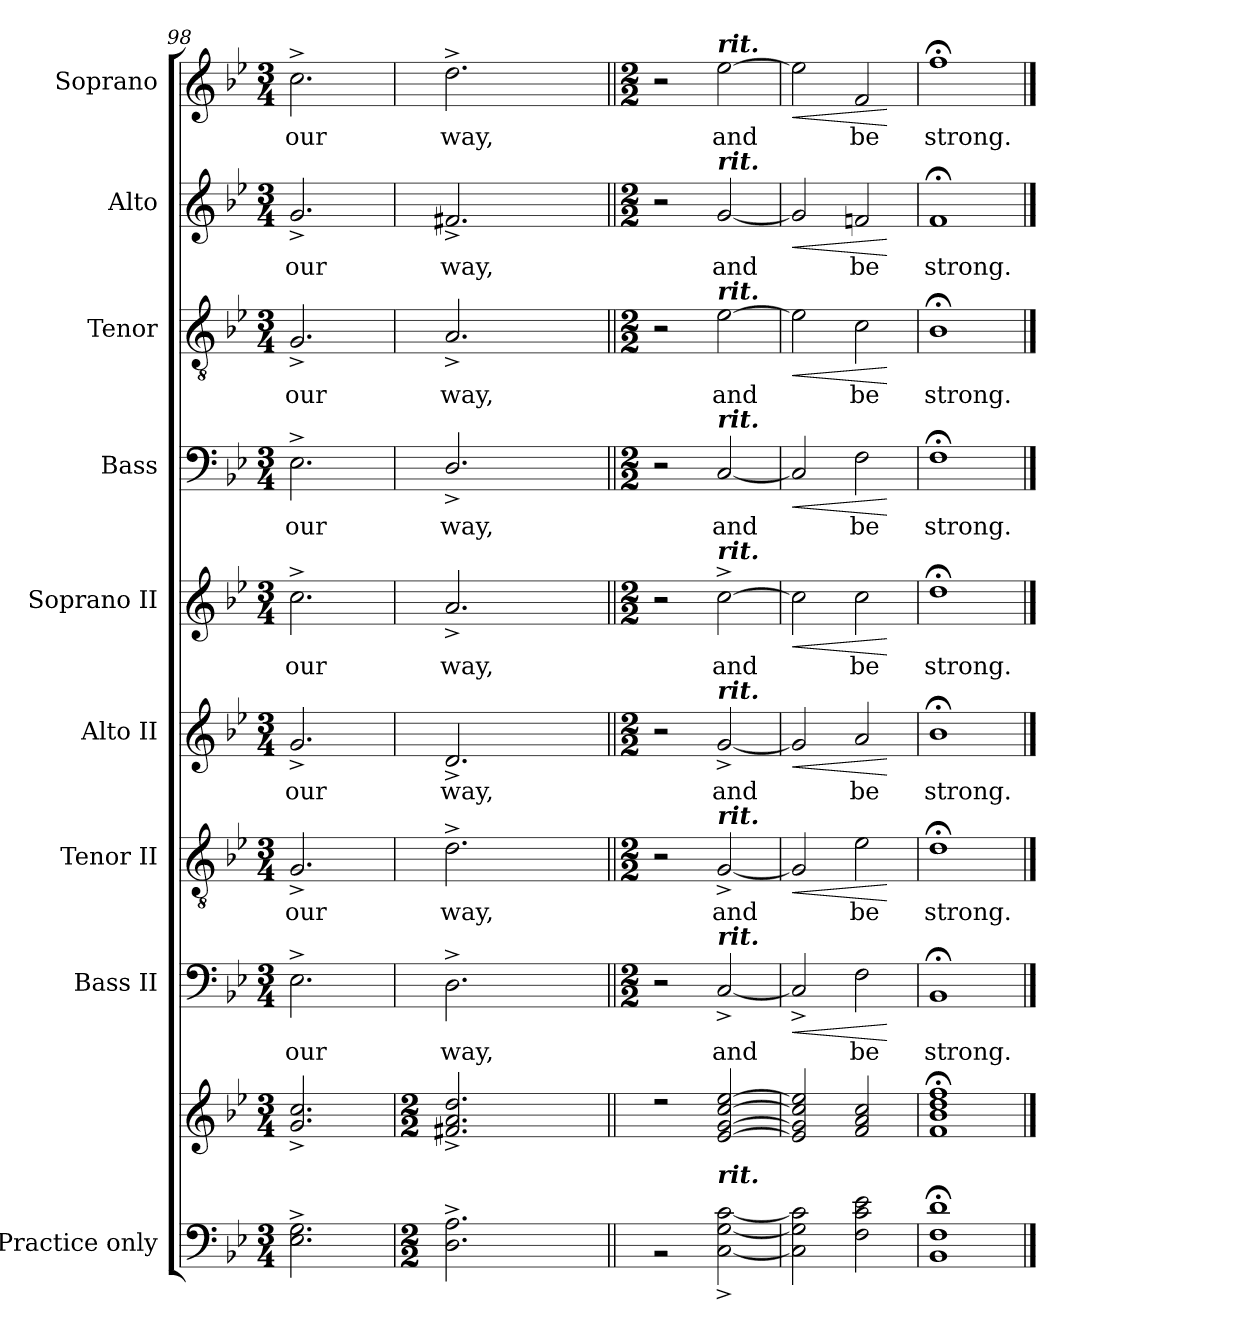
**kern	**kern	**dynam	**kern	**text	**dynam	**kern	**text	**dynam	**kern	**text	**dynam	**kern	**text	**dynam	**kern	**text	**dynam	**kern	**text	**dynam	**kern	**text	**dynam	**kern	**text	**dynam
*part9	*part9	*part9	*part8	*part8	*part8	*part7	*part7	*part7	*part6	*part6	*part6	*part5	*part5	*part5	*part4	*part4	*part4	*part3	*part3	*part3	*part2	*part2	*part2	*part1	*part1	*part1
*staff10	*staff9	*staff9/10	*staff8	*staff8	*staff8	*staff7	*staff7	*staff7	*staff6	*staff6	*staff6	*staff5	*staff5	*staff5	*staff4	*staff4	*staff4	*staff3	*staff3	*staff3	*staff2	*staff2	*staff2	*staff1	*staff1	*staff1
*I"Practice only	*	*	*I"Bass II	*	*	*I"Tenor II	*	*	*I"Alto II	*	*	*I"Soprano II	*	*	*I"Bass	*	*	*I"Tenor	*	*	*I"Alto	*	*	*I"Soprano	*	*
*	*	*	*I'B	*	*	*I'T	*	*	*I'A	*	*	*I'S	*	*	*I'B	*	*	*I'T	*	*	*I'A	*	*	*I'S	*	*
*clefF4	*clefG2	*	*clefF4	*	*	*clefGv2	*	*	*clefG2	*	*	*clefG2	*	*	*clefF4	*	*	*clefGv2	*	*	*clefG2	*	*	*clefG2	*	*
*k[b-e-]	*k[b-e-]	*	*k[b-e-]	*	*	*k[b-e-]	*	*	*k[b-e-]	*	*	*k[b-e-]	*	*	*k[b-e-]	*	*	*k[b-e-]	*	*	*k[b-e-]	*	*	*k[b-e-]	*	*
*B-:	*B-:	*	*B-:	*	*	*B-:	*	*	*B-:	*	*	*B-:	*	*	*B-:	*	*	*B-:	*	*	*B-:	*	*	*B-:	*	*
*M3/4	*M3/4	*	*M3/4	*	*	*M3/4	*	*	*M3/4	*	*	*M3/4	*	*	*M3/4	*	*	*M3/4	*	*	*M3/4	*	*	*M3/4	*	*
=98A	=98A	=98A	=98A	=98A	=98A	=98A	=98A	=98A	=98A	=98A	=98A	=98A	=98A	=98A	=98A	=98A	=98A	=98A	=98A	=98A	=98A	=98A	=98A	=98A	=98A	=98A
*^	*^	*	*	*	*	*	*	*	*	*	*	*	*	*	*	*	*	*	*	*	*	*	*	*	*	*
!	!	!	!	!	!	!LO:LY:b	!	!	!LO:LY:b	!	!	!LO:LY:b	!	!	!LO:LY:b	!	!	!LO:LY:b	!	!	!LO:LY:b	!	!	!LO:LY:b	!	!	!LO:LY:b	!
4ryy	2.E-^ 2.G^	2.g^ 2.cc^	4ryy	.	2.E-^	our	.	2.G^	our	.	2.g^	our	.	2.cc^	our	.	2.E-^	our	.	2.G^	our	.	2.g^	our	.	2.cc^	our	.
2ryy	.	.	2ryy	.	.	.	.	.	.	.	.	.	.	.	.	.	.	.	.	.	.	.	.	.	.	.	.	.
=99A	=99A	=99A	=99A	=99A	=99A	=99A	=99A	=99A	=99A	=99A	=99A	=99A	=99A	=99A	=99A	=99A	=99A	=99A	=99A	=99A	=99A	=99A	=99A	=99A	=99A	=99A	=99A	=99A
*M2/2	*	*M2/2	*	*	*	*	*	*	*	*	*	*	*	*	*	*	*	*	*	*	*	*	*	*	*	*	*	*
!	!	!	!	!	!	!LO:LY:b	!	!	!LO:LY:b	!	!	!LO:LY:b	!	!	!LO:LY:b	!	!	!LO:LY:b	!	!	!LO:LY:b	!	!	!LO:LY:b	!	!	!LO:LY:b	!
1ryy	2.D^ 2.A^	2.f#X^ 2.a^ 2.dd^	1ryy	.	2.D^	way,	.	2.d^	way,	.	2.d^	way,	.	2.a^	way,	.	2.D^/	way,	.	2.A^	way,	.	2.f#X^	way,	.	2.dd^	way,	.
.	2ryy	2ryy	.	.	2ryy	.	.	2ryy	.	.	2ryy	.	.	2ryy	.	.	2ryy	.	.	2ryy	.	.	2ryy	.	.	2ryy	.	.
4ryy	.	.	4ryy	.	.	.	.	.	.	.	.	.	.	.	.	.	.	.	.	.	.	.	.	.	.	.	.	.
=100||	=100||	=100||	=100||	=100||	=100||	=100||	=100||	=100||	=100||	=100||	=100||	=100||	=100||	=100||	=100||	=100||	=100||	=100||	=100||	=100||	=100||	=100||	=100||	=100||	=100||	=100||	=100||	=100||
*	*	*	*	*	*M2/2	*	*	*M2/2	*	*	*M2/2	*	*	*M2/2	*	*	*M2/2	*	*	*M2/2	*	*	*M2/2	*	*	*M2/2	*	*
1ryy	2r	2r	1ryy	.	2r	.	.	2r	.	.	2r	.	.	2r	.	.	2r	.	.	2r	.	.	2r	.	.	2r	.	.
!	!	!	!	!	!	!	!	!	!	!	!	!	!	!	!	!	!	!	!	!	!	!	!	!	!	!LO:TX:a:Bi:t=rit.	!	!
!	!	!	!	!	!	!	!	!	!	!	!	!	!	!	!	!	!	!	!	!	!	!	!LO:TX:a:Bi:t=rit.	!	!	!	!	!
!	!	!	!	!	!	!	!	!	!	!	!	!	!	!	!	!	!	!	!	!LO:TX:a:Bi:t=rit.	!	!	!	!	!	!	!	!
!	!	!	!	!	!	!	!	!	!	!	!	!	!	!	!	!	!LO:TX:a:Bi:t=rit.	!	!	!	!	!	!	!	!	!	!	!
!	!	!	!	!	!	!	!	!	!	!	!	!	!	!LO:TX:a:Bi:t=rit.	!	!	!	!	!	!	!	!	!	!	!	!	!	!
!	!	!	!	!	!	!	!	!	!	!	!LO:TX:a:Bi:t=rit.	!	!	!	!	!	!	!	!	!	!	!	!	!	!	!	!	!
!	!	!	!	!	!	!	!	!LO:TX:a:Bi:t=rit.	!	!	!	!	!	!	!	!	!	!	!	!	!	!	!	!	!	!	!	!
!	!	!	!	!	!LO:TX:a:Bi:t=rit.	!	!	!	!	!	!	!	!	!	!	!	!	!	!	!	!	!	!	!	!	!	!	!
!	!LO:TX:a:Bi:t=rit.	!	!	!	!	!	!	!	!	!	!	!	!	!	!	!	!	!	!	!	!	!	!	!	!	!	!	!
!	!	!	!	!	!	!LO:LY:b	!	!	!LO:LY:b	!	!	!LO:LY:b	!	!	!LO:LY:b	!	!	!LO:LY:b	!	!	!LO:LY:b	!	!	!LO:LY:b	!	!	!LO:LY:b	!
.	[2C^ [2G^ [2c^	[2e- [2g [2cc [2ee-	.	.	[2C^	and	.	[2G^	and	.	[2g^	and	.	[2cc^	and	.	[2C	and	.	[2e-	and	.	[2g	and	.	[2ee-	and	.
=101	=101	=101	=101	=101	=101	=101	=101	=101	=101	=101	=101	=101	=101	=101	=101	=101	=101	=101	=101	=101	=101	=101	=101	=101	=101	=101	=101	=101
!	!	!	!	!LO:HP:b	!	!	!LO:HP:b	!	!	!LO:HP:b	!	!	!LO:HP:b	!	!	!LO:HP:b	!	!	!LO:HP:b	!	!	!LO:HP:b	!	!	!LO:HP:b	!	!	!LO:HP:b
1ryy	2C] 2G] 2c]	2e-] 2g] 2cc] 2ee-]	1ryy	<	2C^]	.	<	2G]	.	<	2g]	.	<	2cc]	.	<	2C]	.	<	2e-]	.	<	2g]	.	<	2ee-]	.	<
!	!	!	!	!	!	!LO:LY:b	!	!	!LO:LY:b	!	!	!LO:LY:b	!	!	!LO:LY:b	!	!	!LO:LY:b	!	!	!LO:LY:b	!	!	!LO:LY:b	!	!	!LO:LY:b	!
.	2F 2c 2e-	2f 2a 2cc	.	.	2F	be	.	2e-	be	.	2a	be	.	2cc	be	.	2F	be	.	2c	be	.	2fn	be	.	2f	be	.
*v	*v	*	*	*	*	*	*	*	*	*	*	*	*	*	*	*	*	*	*	*	*	*	*	*	*	*	*	*
*	*v	*v	*	*	*	*	*	*	*	*	*	*	*	*	*	*	*	*	*	*	*	*	*	*	*	*	*
.	.	[	.	.	[	.	.	[	.	.	[	.	.	[	.	.	[	.	.	[	.	.	[	.	.	[
=102	=102	=102	=102	=102	=102	=102	=102	=102	=102	=102	=102	=102	=102	=102	=102	=102	=102	=102	=102	=102	=102	=102	=102	=102	=102	=102
!	!	!	!	!LO:LY:b	!	!	!LO:LY:b	!	!	!LO:LY:b	!	!	!LO:LY:b	!	!	!LO:LY:b	!	!	!LO:LY:b	!	!	!LO:LY:b	!	!	!LO:LY:b	!
1BB-; 1F; 1d;	1f;< 1b-;< 1dd;< 1ff;<	.	1BB-;<	strong.	.	1d;<	strong.	.	1b-;<	strong.	.	1dd;<	strong.	.	1F;<	strong.	.	1B-;<	strong.	.	1f;<	strong.	.	1ff;<	strong.	.
==	==	==	==	==	==	==	==	==	==	==	==	==	==	==	==	==	==	==	==	==	==	==	==	==	==	==
*-	*-	*-	*-	*-	*-	*-	*-	*-	*-	*-	*-	*-	*-	*-	*-	*-	*-	*-	*-	*-	*-	*-	*-	*-	*-	*-
